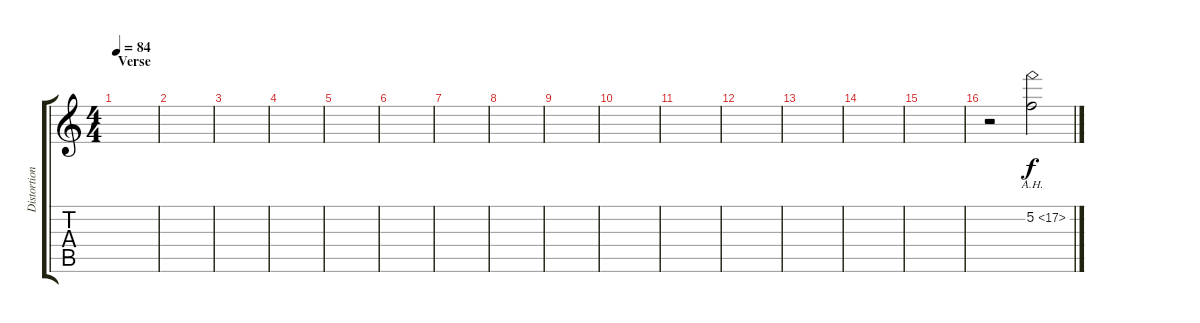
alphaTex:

\track ("Distortion" "Distortion") {instrument distortionguitar}
\staff {score tabs}
\tuning (F4 C4 Ab3 Eb3 Bb2 F2) {hide}
\ts (4 4)
\section ("" "Verse")
\tempo 84
\clef g2
\ks c
|
|
|
|
|
|
|
|
|
|
|
|
|
|
|
r.2 5.2{ah 12}.2{dy f}
